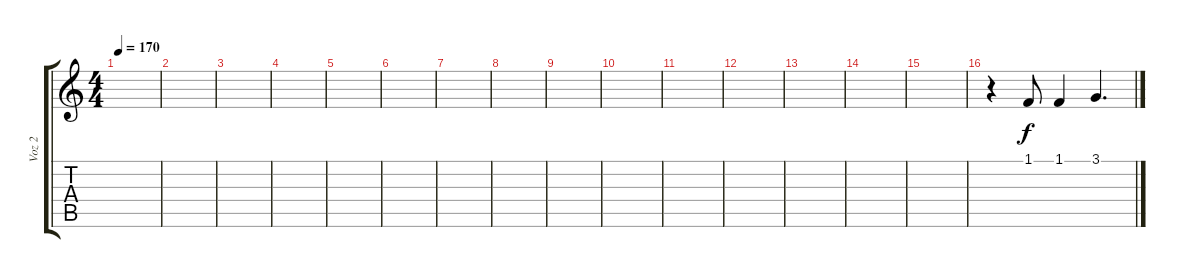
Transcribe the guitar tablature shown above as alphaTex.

\track ("Voz 2" "Voz 2") {instrument stringensemble1}
\staff {score tabs}
\tuning (E4 B3 G3 D3 A2 E2) {hide}
\ts (4 4)
\tempo 170
\clef g2
\ks c
|
|
|
|
|
|
|
|
|
|
|
|
|
|
|
r.4 1.1.8 1.1.4 3.1.4{d}
